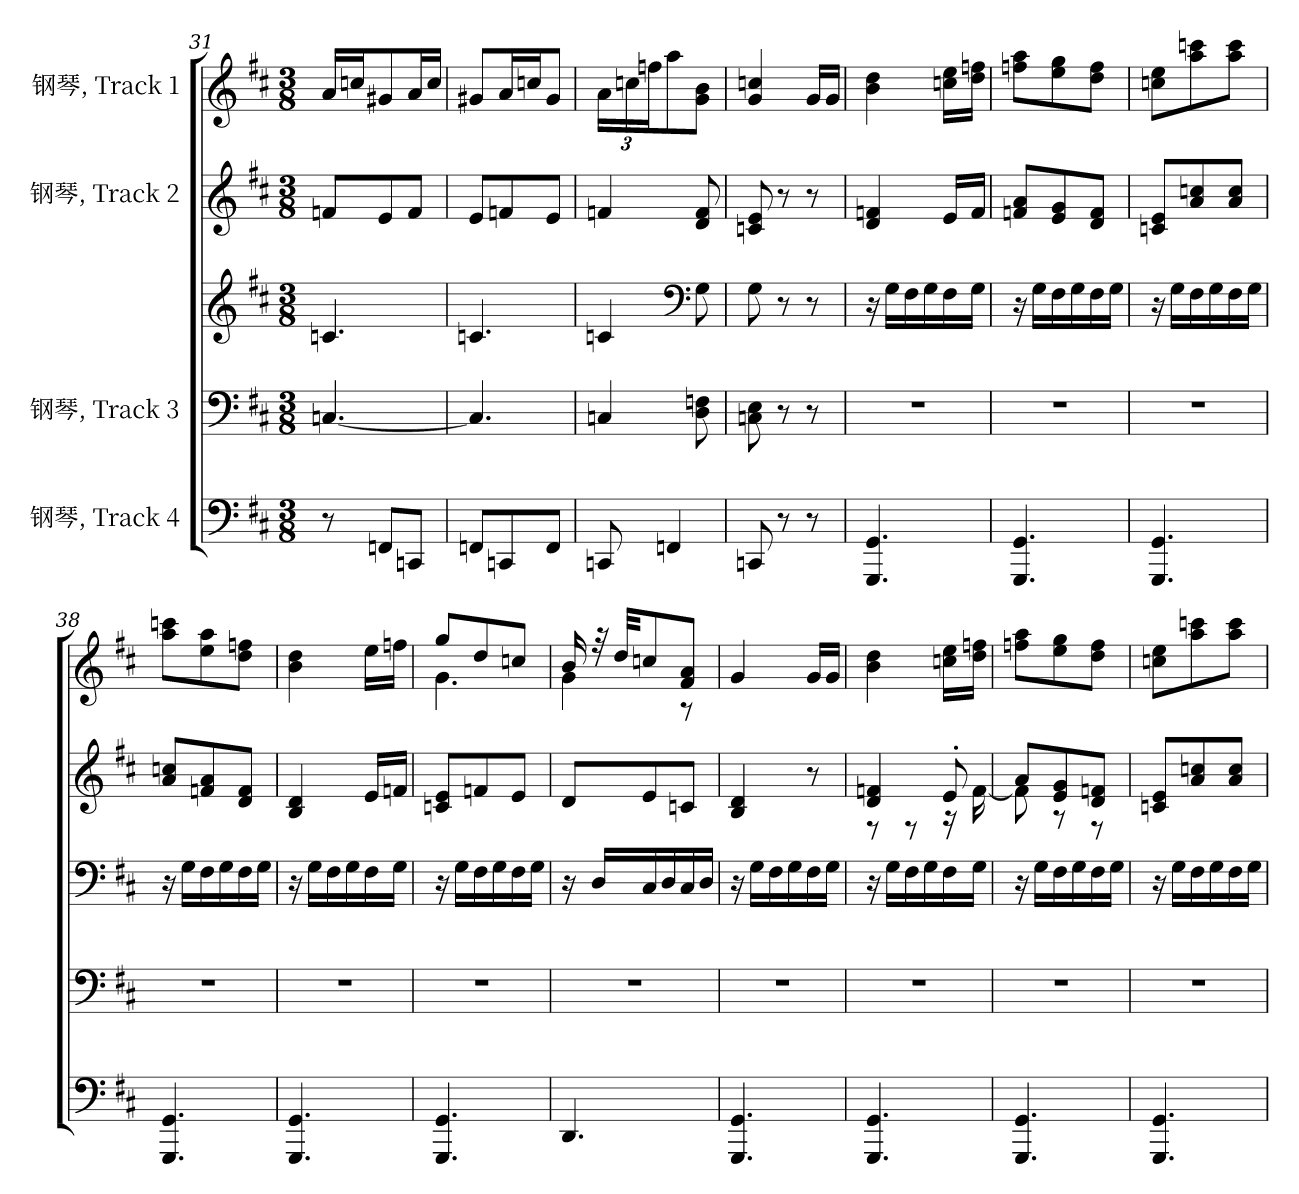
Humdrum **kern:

**kern	**kern	**kern	**kern	**kern
*part4	*part3	*part3	*part2	*part1
*staff5	*staff4	*staff3	*staff2	*staff1
*I"钢琴, Track 4	*I"钢琴, Track 3	*	*I"钢琴, Track 2	*I"钢琴, Track 1
!!LO:LB:g=z
*clefF4	*clefF4	*clefG2	*clefG2	*clefG2
*k[f#c#]	*k[f#c#]	*k[f#c#]	*k[f#c#]	*k[f#c#]
*M3/8	*M3/8	*M3/8	*M3/8	*M3/8
=31	=31	=31	=31	=31
8r	[4.Cn/	4.cn/	8fn/L	16a/LL
.	.	.	.	16ccn/J
8FFn/L	.	.	8e/	8g#X/
8CCn/J	.	.	8f/J	16a/L
.	.	.	.	16cc/JJ
=32	=32	=32	=32	=32
8FFn/L	4.C/]	4.cn/	8e/L	8g#X/L
8CCn/	.	.	8fn/	16a/L
.	.	.	.	16ccn/J
8FF/J	.	.	8e/J	8g#/J
=33	=33	=33	=33	=33
*	*	*	*	*Xbrackettup
8CCn/	4Cn/	4cn/	4fn/	24a\LL
.	.	.	.	24ccn\
.	.	.	.	24ffn\J
4FFn/	.	.	.	8aa\
*	*	*clefF4	*	*
.	8D\ 8Fn\	8G\	8d/ 8f/	8g\ 8b\J
=34	=34	=34	=34	=34
8CCn/	8Cn\ 8E\	8G\	8cn/ 8e/	4g/ 4ccn/
8r	8r	8r	8r	.
8r	8r	8r	8r	16g/LL
.	.	.	.	16g/JJ
=35	=35	=35	=35	=35
4.GGG/ 4.GG/	4.r	16r	4d/ 4fn/	4b\ 4dd\
.	.	16G\LL	.	.
.	.	16F#\	.	.
.	.	16G\	.	.
.	.	16F#\	16e/LL	16ccn\ 16ee\LL
.	.	16G\JJ	16f/JJ	16dd\ 16ffn\JJ
!!LO:PB:g=z
=36	=36	=36	=36	=36
4.GGG/ 4.GG/	4.r	16r	8fn/ 8a/L	8ffn\ 8aa\L
.	.	16G\LL	.	.
.	.	16F#\	8e/ 8g/	8ee\ 8gg\
.	.	16G\	.	.
.	.	16F#\	8d/ 8f/J	8dd\ 8ff\J
.	.	16G\JJ	.	.
=37	=37	=37	=37	=37
4.GGG/ 4.GG/	4.r	16r	8cn/ 8e/L	8ccn\ 8ee\L
.	.	16G\LL	.	.
.	.	16F#\	8a/ 8ccn/	8aa\ 8cccn\
.	.	16G\	.	.
.	.	16F#\	8a/ 8cc/J	8aa\ 8ccc\J
.	.	16G\JJ	.	.
=38	=38	=38	=38	=38
4.GGG/ 4.GG/	4.r	16r	8a/ 8ccn/L	8aa\ 8cccn\L
.	.	16G\LL	.	.
.	.	16F#\	8fn/ 8a/	8ee\ 8aa\
.	.	16G\	.	.
.	.	16F#\	8d/ 8f/J	8dd\ 8ffn\J
.	.	16G\JJ	.	.
=39	=39	=39	=39	=39
4.GGG/ 4.GG/	4.r	16r	4B/ 4d/	4b\ 4dd\
.	.	16G\LL	.	.
.	.	16F#\	.	.
.	.	16G\	.	.
.	.	16F#\	16e/LL	16ee\LL
.	.	16G\JJ	16fn/JJ	16ffn\JJ
=40	=40	=40	=40	=40
*	*	*	*	*^
4.GGG/ 4.GG/	4.r	16r	8cn/ 8e/L	8gg/L	4.g\
.	.	16G\LL	.	.	.
.	.	16F#\	8fn/	8dd/	.
.	.	16G\	.	.	.
.	.	16F#\	8e/J	8ccn/J	.
.	.	16G\JJ	.	.	.
!!LO:LB:g=z	!!
=41	=41	=41	=41	=41	=41
4.DD/	4.r	16r	8d/L	16b/	4g\
.	.	16D/LL	.	32r	.
.	.	.	.	32dd/KKL	.
.	.	16C#/	8e/	8ccn/	.
.	.	16D/	.	.	.
.	.	16C#/	8cn/J	8f#/ 8a/J	8r
.	.	16D/JJ	.	.	.
*	*	*	*	*v	*v
=42	=42	=42	=42	=42
4.GGG/ 4.GG/	4.r	16r	4B/ 4d/	4g/
.	.	16G\LL	.	.
.	.	16F#\	.	.
.	.	16G\	.	.
.	.	16F#\	8r	16g/LL
.	.	16G\JJ	.	16g/JJ
=43	=43	=43	=43	=43
*	*	*	*^	*
4.GGG/ 4.GG/	4.r	16r	4d/ 4fn/	8r	4b\ 4dd\
.	.	16G\LL	.	.	.
.	.	16F#\	.	8r	.
.	.	16G\	.	.	.
.	.	16F#\	8e'/	16r	16ccn\ 16ee\LL
.	.	16G\JJ	.	[16f\	16dd\ 16ffn\JJ
=44	=44	=44	=44	=44	=44
4.GGG/ 4.GG/	4.r	16r	8a/L	8f\]	8ffn\ 8aa\L
.	.	16G\LL	.	.	.
.	.	16F#\	8e/ 8g/	8r	8ee\ 8gg\
.	.	16G\	.	.	.
.	.	16F#\	8d/ 8fn/J	8r	8dd\ 8ff\J
.	.	16G\JJ	.	.	.
*	*	*	*v	*v	*
=45	=45	=45	=45	=45
4.GGG/ 4.GG/	4.r	16r	8cn/ 8e/L	8ccn\ 8ee\L
.	.	16G\LL	.	.
.	.	16F#\	8a/ 8ccn/	8aa\ 8cccn\
.	.	16G\	.	.
.	.	16F#\	8a/ 8cc/J	8aa\ 8ccc\J
.	.	16G\JJ	.	.
=	=	=	=	=
*-	*-	*-	*-	*-
